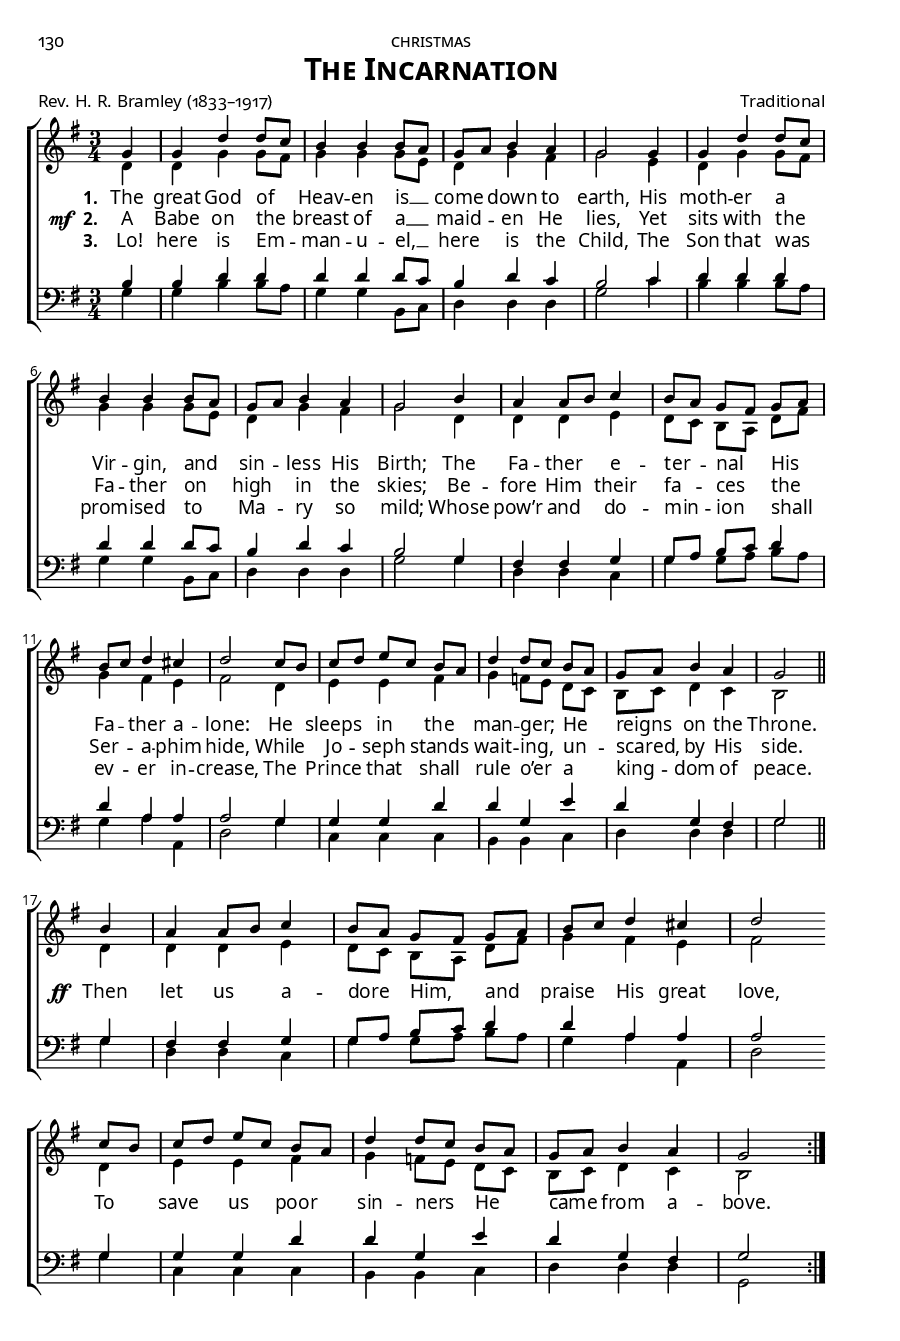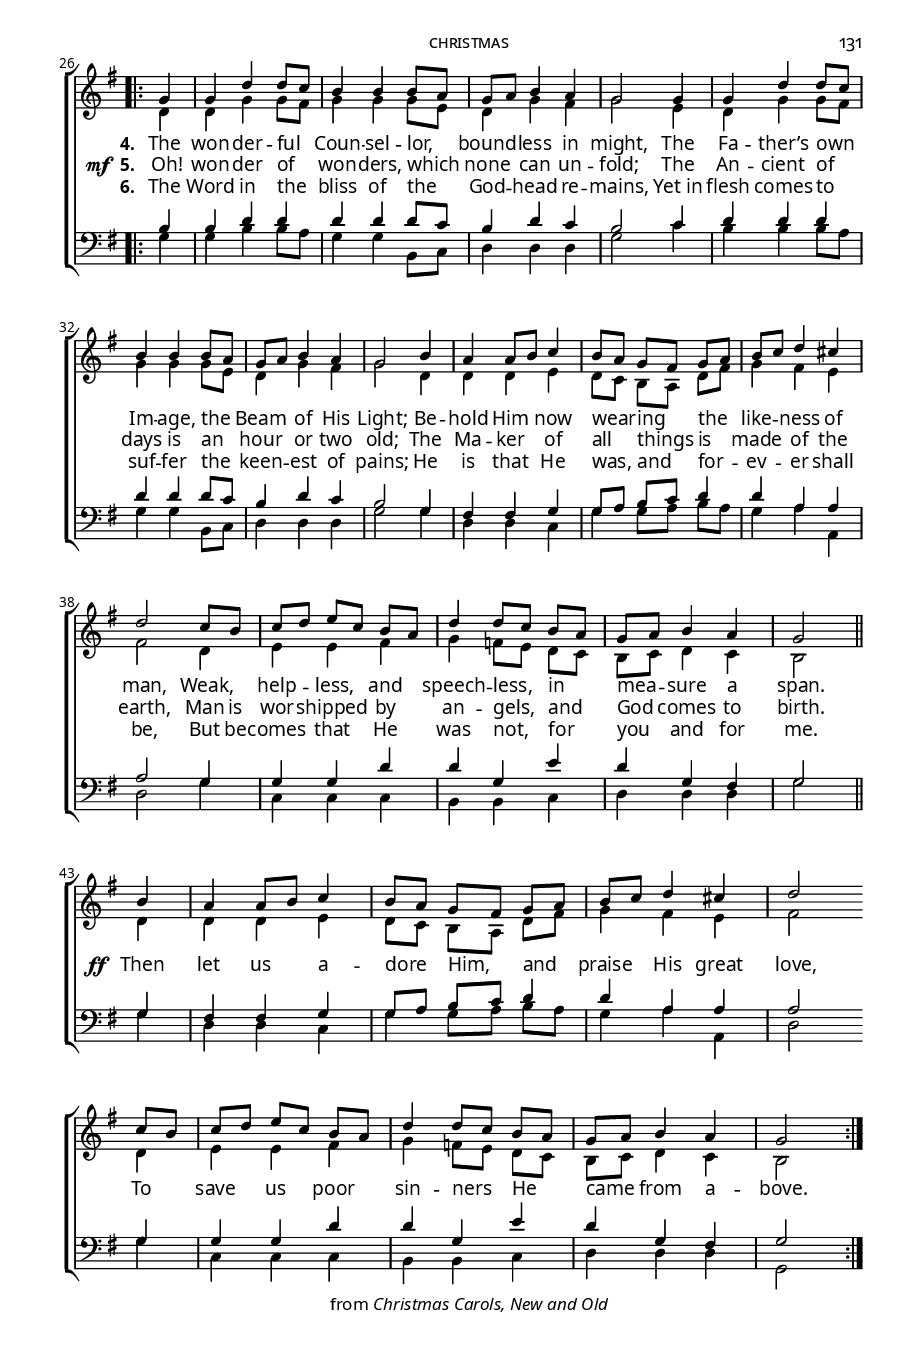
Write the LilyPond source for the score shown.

\version "2.14.2"
\include "util.ly"
\header {
  title = \markup{\override #'(font-name . "Garamond Premier Pro Semibold"){ \abs-fontsize #15 \smallCapsOldStyle"The Incarnation"}}
  poet = \markup\oldStyleNum"Rev. H. R. Bramley (1833–1917)"
  composer = \markup\oldStyleNum"Traditional"
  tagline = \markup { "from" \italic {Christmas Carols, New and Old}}
}
\paper {
  %print-all-headers = ##f
  paper-height = 9\in
  paper-width = 6\in
  indent = 0\in
  %system-system-spacing = #'((basic-distance . 10) (padding . 0))
  system-system-spacing =
    #'((basic-distance . 0)
       (minimum-distance . 0)
       (padding . -5)
       (stretchability . 100))
  ragged-last-bottom = ##f
  ragged-bottom = ##f
  two-sided = ##t
  inner-margin = 0.5\in
  outer-margin = 0.25\in
  top-margin = 0.25\in
  bottom-margin = 0.25\in
  first-page-number = #130
  print-first-page-number = ##t
  headerLine = \markup{\override #'(font-name . "Garamond Premier Pro") \smallCapsOldStyle"christmas"}
  oddHeaderMarkup = \markup\fill-line{
     \override #'(font-name . "Garamond Premier Pro")\abs-fontsize #8.5
     \combine 
        \fill-line{"" \on-the-fly #print-page-number-check-first
        \oldStylePageNum""
        }
        \fill-line{\headerLine}
  }
  evenHeaderMarkup = \markup {
     \override #'(font-name . "Garamond Premier Pro")\abs-fontsize #8.5
     \combine
        \on-the-fly #print-page-number-check-first
        \oldStylePageNum""
        \fill-line{\headerLine}
  }
}
#(set-global-staff-size 15) \paper{ #(define fonts (make-pango-font-tree "GoudyOlSt BT" "Garamond Premier Pro" "Garamond Premier Pro" (/ 15 20))) }
global = {
  \key g \major
  \time 3/4
  \autoBeamOff
  \override DynamicLineSpanner #'staff-padding = #0.0
  \override DynamicLineSpanner #'Y-extent = #'(0 . 0)
}

sopMusic = \relative c' {
  \repeat unfold 2 {
      \repeat volta 3 {
      \partial 4 g'4 |
      g d' d8[ c] |
      b4 b  b8[ a] |
      g[ a] b4 a |
      g2 g4 |
      
      g d' d8[ c] |
      b4 b b8[ a] |
      g[ a] b4 a |
      g2 b4 |
      a a8[ b] c4 |
      
      b8[ a] g[ fis] g[ a] |
      b[ c] d4 cis |
      d2 c8[ b] |
      c[ d] e[ c] b[ a] |
      d4 d8[ c] b[ a] |
      
      g[ a] b4 a |
      \partial 2 g2 \bar "||" \break
      \partial 4 b4 |
      a a8[ b] c4 |
      b8[ a] g[ fis] g[ a] |
      b[ c] d4 cis |
      
      d2 \bar""\break c8[ b] |
      c[ d] e[ c] b[ a] |
      d4 d8[ c] b[ a] |
      g[ a] b4 a |
      \partial 2 g2 \pageBreak
    }
  }
}
sopWords = \lyricmode {
  
}

altoMusic = \relative c' {
  \repeat unfold 2{
    d4 |
    d g g8[ fis] |
    g4 g g8[ e] |
    d4 g fis |
    g2 e4 |
    
    d4 g g8[ fis] |
    g4 g g8[ e] |
    d4 g fis |
    g2 d4 |
    d d e |
    
    d8[ c] b[ a] d[ fis] |
    g4 fis e |
    fis2 d4 |
    e e fis |
    g f8[ e] d[ c] |
    
    b[ c] d4 c |
    b2 |
    d4 |
    d d e |
    d8[ c] b[ a] d[ fis] |
    g4 fis e |
    
    fis2 d4 |
    e e fis |
    g f8[ e] d[ c] |
    b[ c] d4 c |
    b2
  }
}
altoWords = {
  \dropLyricsV
  \lyricmode {
    \set stanza = #"1. "
    The great God of Heav -- en is __ come down to earth,
    His moth -- er a Vir -- gin, and sin -- less His Birth;
    The Fa -- ther e -- ter -- nal His Fa -- ther a -- lone:
    He sleeps in the man -- ger; He reigns on the Throne.
  }
  \set stanza = \markup\dynamic"  ff "
  \lyricmode {  
    Then let us a -- dore Him, and praise His great love,
    To save us poor sin -- ners He came from a -- bove.
    
    \set stanza = #"4. "
    The won -- der -- ful Coun -- sel -- lor, bound -- less in might,
    The Fa -- ther’s own Im -- age, the Beam of His Light;
    Be -- hold Him now wear -- ing the like -- ness of man,
    Weak, help -- less, and speech -- less, in mea -- sure a span.
  }
  \set stanza = \markup\dynamic"  ff "
  \lyricmode {
    Then let us a -- dore Him, and praise His great love,
    To save us poor sin -- ners He came from a -- bove.
  }
}
altoWordsII = {
  \dropLyricsV
  \set stanza = \markup{\dynamic"  mf " "2. "}
  \lyricmode {
    A Babe on the breast of a __ maid -- en He lies,
    Yet sits with the Fa -- ther on high in the skies;
    Be -- fore Him their fa -- ces the Ser -- a -- phim hide,
    While Jo -- seph stands wait -- ing, un -- scared, by His side.
    
    \repeat unfold 22 {\skip1}
  }
  \set stanza = \markup{\dynamic"  mf " "5. "}
  \lyricmode{
    Oh! won -- der of won -- ders, which none can un -- fold;
    The An -- cient of days is an hour or two old;
    The Ma -- ker of all things is made of the \set associatedVoice = "sopranos"
    earth,
    \set ignoreMelismata = ##t
    Man \unset associatedVoice \unset ignoreMelismata is wor -- shipped by an -- gels, and God comes to birth.
  }
}
altoWordsIII = \lyricmode {
  \dropLyricsV
  \set stanza = #"3. "
  Lo! here is Em -- man -- u -- el, __ here is the Child,
  The Son that was prom -- ised to Ma -- ry so mild;
  Whose pow’r and do -- min -- ion shall ev -- er in -- crease,
  The Prince that shall rule o’er a king -- dom of peace.

  \repeat unfold 22 {\skip1}
  
  \set stanza = #"6. "
  The Word in the bliss of the God -- head re -- mains,
  Yet_in flesh comes to suf -- fer the keen -- est of pains;
  He is that He was, and for -- ev -- er shall \set associatedVoice = "sopranos"
  be,
  
  \set ignoreMelismata = ##t
  But \unset associatedVoice be -- \unset ignoreMelismata 
  comes that He was not, for you and for me.
}
altoWordsIV = \lyricmode {
}
altoWordsV = \lyricmode {
}
altoWordsVI = \lyricmode {
}
tenorMusic = \relative c' {
  \repeat unfold 2{
    b4 |
    b d d |
    d d d8[ c] |
    b4 d c |
    b2 c4 |
    
    d4 d d |
    d d d8[ c] |
    b4 d c |
    b2 g4 |
    fis fis g |
    
    g8[ a] b[ c] d4 |
    d a a |
    a2 g4 |
    g g d' |
    d g, e' |
    
    d g, fis |
    g2 |
    g4 |
    fis fis g |
    g8[ a] b[ c] d4 |
    d a a |
    
    a2 g4 |
    g g d' |
    d g, e' |
    d g, fis |
    g2
  }
}
tenorWords = \lyricmode {

}

bassMusic = \relative c {
  \repeat unfold 2{
    g'4 |
    g b b8[ a] |
    g4 g b,8[ c] |
    d4 d d |
    g2 c4 |
    
    b4 b b8[ a] |
    g4 g b,8[ c] |
    d4 d d |
    g2 g4 |
    d d c |
    
    g' g8[ a] b[ a] |
    g4 a a, |
    d2 g4 |
    c, c c |
    b b c |
    
    d d d |
    g2 |
    g4 |
    d d c |
    g' g8[ a] b[ a] |
    g4 a a, |
    
    d2 g4 |
    c, c c |
    b b c |
    d d d |
    g,2
  }
}
bassWords = \lyricmode {

}

pianoRH = \relative c' {
  
}
pianoLH = \relative c' {
  
}

\score {
  <<
   \new ChoirStaff <<
%    \new Lyrics = sopranos \with { \override VerticalAxisGroup #'nonstaff-relatedstaff-spacing = #'((basic-distance . 1)) }
    \new Staff = women <<
      \new Voice = "sopranos" { \voiceOne << \global \sopMusic >> }
      \new Voice = "altos" { \voiceTwo << \global \altoMusic >> }
    >>
    \new Lyrics \with { alignAboveContext = #"women" \override VerticalAxisGroup #'nonstaff-relatedstaff-spacing = #'((basic-distance . 1))} \lyricsto "sopranos" \sopWords
     \new Lyrics = "altosVI"  \with { alignBelowContext = #"women"} \lyricsto "altos" \altoWordsVI
    \new Lyrics = "altosV"  \with { alignBelowContext = #"women"} \lyricsto "altos" \altoWordsV
    \new Lyrics = "altosIV"  \with { alignBelowContext = #"women"} \lyricsto "altos" \altoWordsIV
    \new Lyrics = "altosIII"  \with { alignBelowContext = #"women"} \lyricsto "altos" \altoWordsIII
    \new Lyrics = "altosII"  \with { alignBelowContext = #"women"} \lyricsto "altos" \altoWordsII
    \new Lyrics = "altos"  \with { alignBelowContext = #"women" \override VerticalAxisGroup #'nonstaff-relatedstaff-spacing = #'((basic-distance . 1)) } \lyricsto "altos" \altoWords
   \new Staff = men <<
      \clef bass
      \new Voice = "tenors" { \voiceOne << \global \tenorMusic >> }
      \new Voice = "basses" { \voiceTwo << \global \bassMusic >> }
    >>
    \new Lyrics \with { alignAboveContext = #"men" \override VerticalAxisGroup #'nonstaff-relatedstaff-spacing = #'((basic-distance . 1)) } \lyricsto "tenors" \tenorWords
    \new Lyrics \with { alignBelowContext = #"men" \override VerticalAxisGroup #'nonstaff-relatedstaff-spacing = #'((basic-distance . 1)) } \lyricsto "basses" \bassWords
  >>
%    \new PianoStaff << \new Staff { \new Voice { \pianoRH } } \new Staff { \clef "bass" \pianoLH } >>
  >>
  \layout {
    \context {
      \Score
      %\override SpacingSpanner #'base-shortest-duration = #(ly:make-moment 1 8)
      %\override SpacingSpanner #'common-shortest-duration = #(ly:make-moment 1 4)
    }
    \context {
      % Remove all empty staves
      % \Staff \RemoveEmptyStaves \override VerticalAxisGroup #'remove-first = ##t
    }
    \context {
      \Lyrics
      \override LyricText #'X-offset = #center-on-word
    }
  }
  \midi {
    \tempo 4 = 90
    \set Staff.midiInstrument = "flute"
  
    \context {
      \Voice
      \remove "Dynamic_performer"
    }
  }
}
